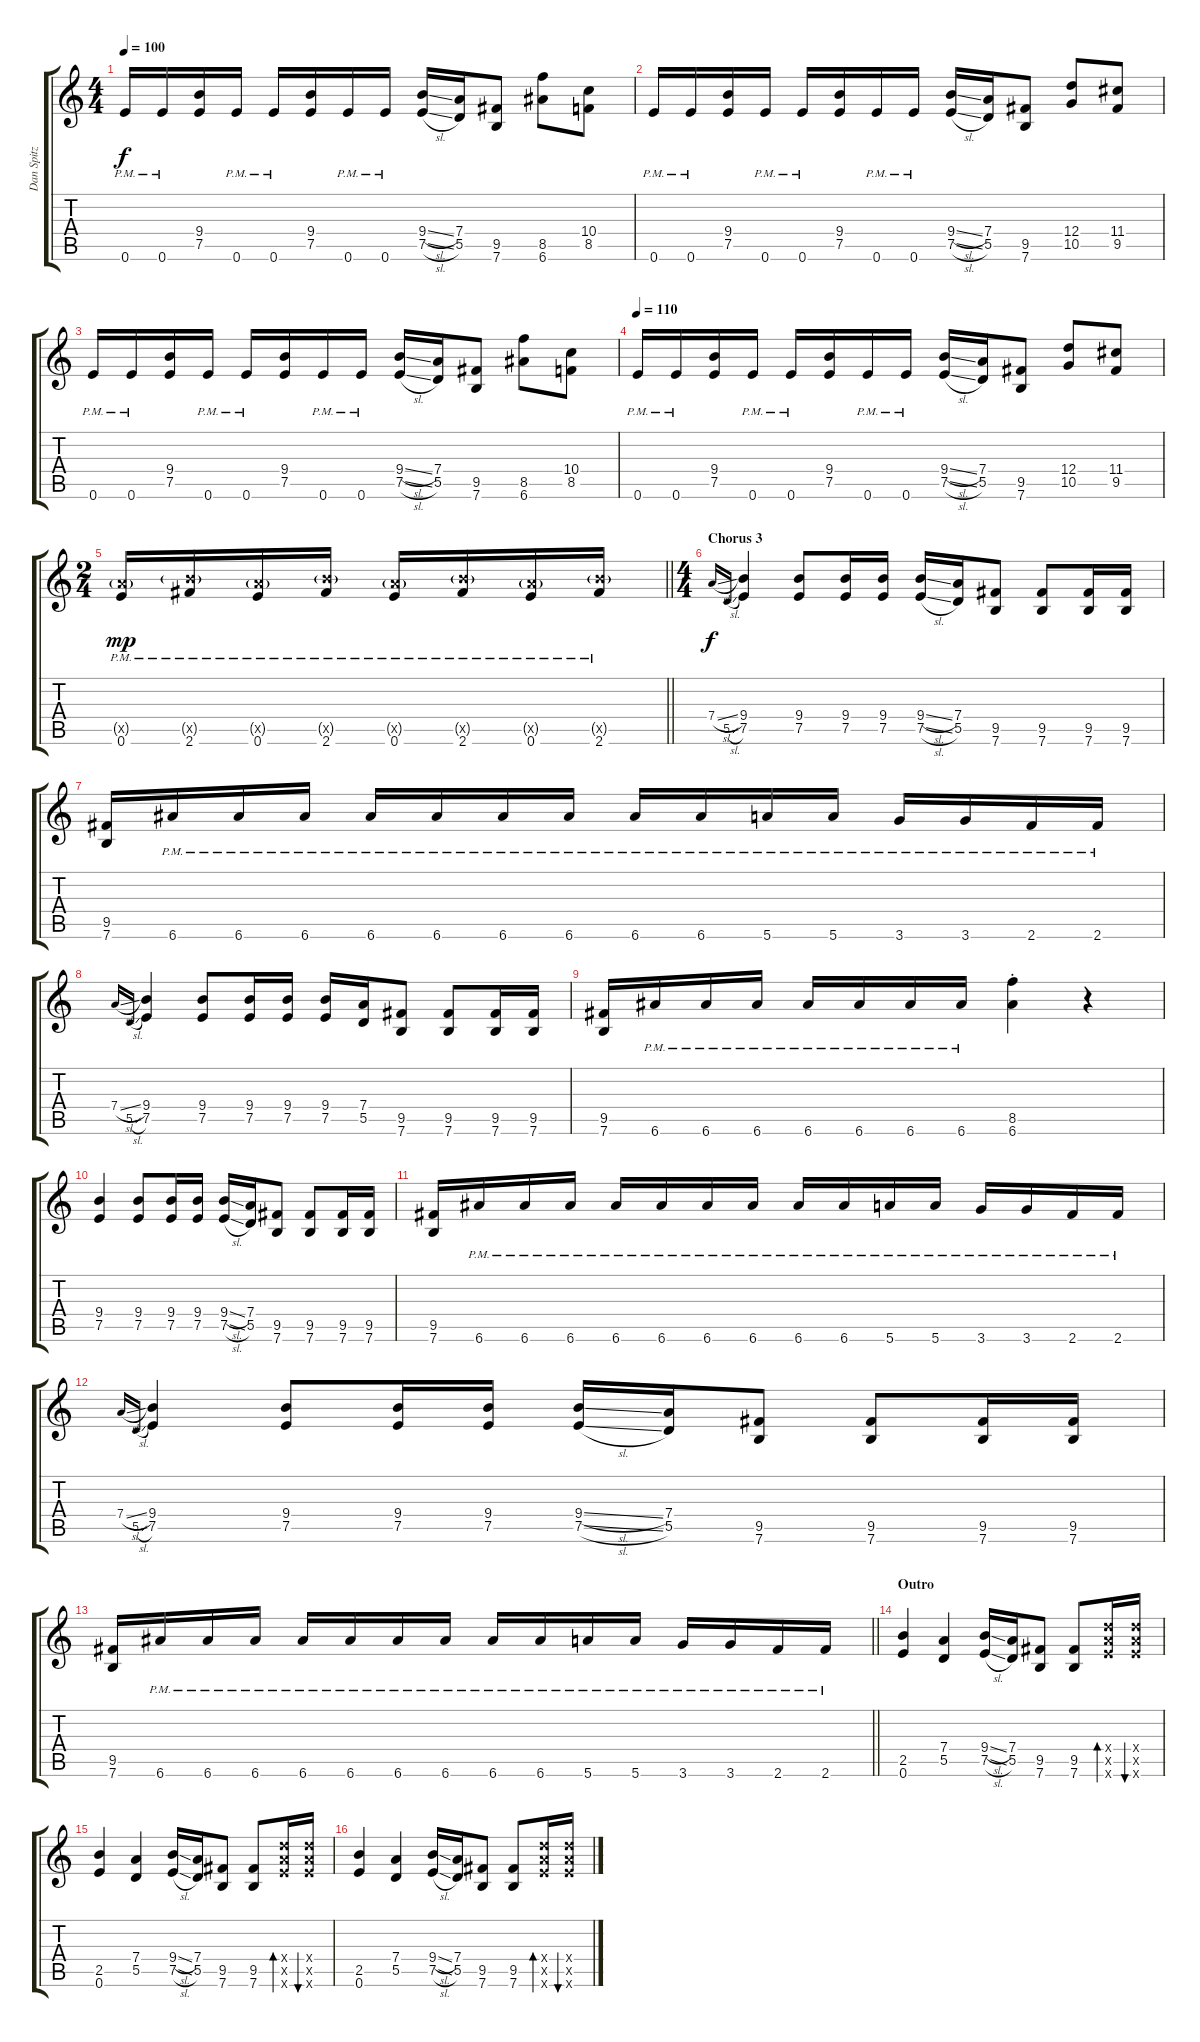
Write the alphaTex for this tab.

\track ("Dan Spitz (Guitar Lead)" "Dan Spitz ") {instrument overdrivenguitar}
\staff {score tabs}
\tuning (E4 B3 G3 D3 A2 E2) {hide}
\ts (4 4)
\tempo 100
\clef g2
\ks c
0.6{pm}.16{ot 8vb dy f} 0.6{pm}.16{ot 8vb} (9.4 7.5).16 0.6{pm}.16{ot 8vb} 0.6{pm}.16{ot 8vb} (9.4 7.5).16 0.6{pm}.16{ot 8vb} 0.6{pm}.16{ot 8vb} (9.4{sl} 7.5{sl}).16 (7.4 5.5).16 (9.5 7.6).8 (8.5 6.6).8{ot 8vb} (10.4 8.5).8 |
0.6{pm}.16{ot 8vb} 0.6{pm}.16{ot 8vb} (9.4 7.5).16 0.6{pm}.16{ot 8vb} 0.6{pm}.16{ot 8vb} (9.4 7.5).16 0.6{pm}.16{ot 8vb} 0.6{pm}.16{ot 8vb} (9.4{sl} 7.5{sl}).16 (7.4 5.5).16 (9.5 7.6).8 (12.4 10.5).8 (11.4 9.5).8 |
0.6{pm}.16{ot 8vb} 0.6{pm}.16{ot 8vb} (9.4 7.5).16 0.6{pm}.16{ot 8vb} 0.6{pm}.16{ot 8vb} (9.4 7.5).16 0.6{pm}.16{ot 8vb} 0.6{pm}.16{ot 8vb} (9.4{sl} 7.5{sl}).16 (7.4 5.5).16 (9.5 7.6).8 (8.5 6.6).8{ot 8vb} (10.4 8.5).8 |
\tempo 110
0.6{pm}.16{ot 8vb} 0.6{pm}.16{ot 8vb} (9.4 7.5).16 0.6{pm}.16{ot 8vb} 0.6{pm}.16{ot 8vb} (9.4 7.5).16 0.6{pm}.16{ot 8vb} 0.6{pm}.16{ot 8vb} (9.4{sl} 7.5{sl}).16 (7.4 5.5).16 (9.5 7.6).8 (12.4 10.5).8 (11.4 9.5).8 |
\ts (2 4)
\barLineRight lightlight
(0.5{g x} 0.6{pm}).16{ot 8vb dy mp} (2.5{g x} 2.6{pm}).16{ot 8vb} (0.5{g x} 0.6{pm}).16{ot 8vb} (2.5{g x} 2.6{pm}).16{ot 8vb} (0.5{g x} 0.6{pm}).16{ot 8vb} (2.5{g x} 2.6{pm}).16{ot 8vb} (0.5{g x} 0.6{pm}).16{ot 8vb} (2.5{g x} 2.6{pm}).16{ot 8vb} |
\ts (4 4)
\section ("" "Chorus 3")
7.4{sl}.16{gr onbeat dy f} 5.5{sl}.16{gr onbeat} (9.4 7.5).4 (9.4 7.5).8 (9.4 7.5).16 (9.4 7.5).16 (9.4{sl} 7.5{sl}).16 (7.4 5.5).16 (9.5 7.6).8 (9.5 7.6).8 (9.5 7.6).16 (9.5 7.6).16 |
(9.5 7.6).16 6.6{pm}.16{ot 8vb} 6.6{pm}.16{ot 8vb} 6.6{pm}.16{ot 8vb} 6.6{pm}.16{ot 8vb} 6.6{pm}.16{ot 8vb} 6.6{pm}.16{ot 8vb} 6.6{pm}.16{ot 8vb} 6.6{pm}.16{ot 8vb} 6.6{pm}.16{ot 8vb} 5.6{pm}.16{ot 8vb} 5.6{pm}.16{ot 8vb} 3.6{pm}.16{ot 8vb} 3.6{pm}.16{ot 8vb} 2.6{pm}.16{ot 8vb} 2.6{pm}.16{ot 8vb} |
7.4{sl}.16{gr onbeat} 5.5{sl}.16{gr onbeat} (9.4 7.5).4 (9.4 7.5).8 (9.4 7.5).16 (9.4 7.5).16 (9.4 7.5).16 (7.4 5.5).16 (9.5 7.6).8 (9.5 7.6).8 (9.5 7.6).16 (9.5 7.6).16 |
(9.5 7.6).16 6.6{pm}.16{ot 8vb} 6.6{pm}.16{ot 8vb} 6.6{pm}.16{ot 8vb} 6.6{pm}.16{ot 8vb} 6.6{pm}.16{ot 8vb} 6.6{pm}.16{ot 8vb} 6.6{pm}.16{ot 8vb} (8.5{st} 6.6{st}).4{ot 8vb} r.4 |
(9.4 7.5).4 (9.4 7.5).8 (9.4 7.5).16 (9.4 7.5).16 (9.4{sl} 7.5{sl}).16 (7.4 5.5).16 (9.5 7.6).8 (9.5 7.6).8 (9.5 7.6).16 (9.5 7.6).16 |
(9.5 7.6).16 6.6{pm}.16{ot 8vb} 6.6{pm}.16{ot 8vb} 6.6{pm}.16{ot 8vb} 6.6{pm}.16{ot 8vb} 6.6{pm}.16{ot 8vb} 6.6{pm}.16{ot 8vb} 6.6{pm}.16{ot 8vb} 6.6{pm}.16{ot 8vb} 6.6{pm}.16{ot 8vb} 5.6{pm}.16{ot 8vb} 5.6{pm}.16{ot 8vb} 3.6{pm}.16{ot 8vb} 3.6{pm}.16{ot 8vb} 2.6{pm}.16{ot 8vb} 2.6{pm}.16{ot 8vb} |
7.4{sl}.16{gr onbeat} 5.5{sl}.16{gr onbeat} (9.4 7.5).4 (9.4 7.5).8 (9.4 7.5).16 (9.4 7.5).16 (9.4{sl} 7.5{sl}).16 (7.4 5.5).16 (9.5 7.6).8 (9.5 7.6).8 (9.5 7.6).16 (9.5 7.6).16 |
\barLineRight lightlight
(9.5 7.6).16 6.6{pm}.16{ot 8vb} 6.6{pm}.16{ot 8vb} 6.6{pm}.16{ot 8vb} 6.6{pm}.16{ot 8vb} 6.6{pm}.16{ot 8vb} 6.6{pm}.16{ot 8vb} 6.6{pm}.16{ot 8vb} 6.6{pm}.16{ot 8vb} 6.6{pm}.16{ot 8vb} 5.6{pm}.16{ot 8vb} 5.6{pm}.16{ot 8vb} 3.6{pm}.16{ot 8vb} 3.6{pm}.16{ot 8vb} 2.6{pm}.16{ot 8vb} 2.6{pm}.16{ot 8vb} |
\section ("" "Outro")
(2.5 0.6).4{ot 8vb} (7.4 5.5).4 (9.4{sl} 7.5{sl}).16 (7.4 5.5).16 (9.5 7.6).8 (9.5 7.6).8 (0.4{x} 0.5{x} 0.6{x}).16{bd 120 ot 8vb} (0.4{x} 0.5{x} 0.6{x}).16{bu 120 ot 8vb} |
(2.5 0.6).4{ot 8vb} (7.4 5.5).4 (9.4{sl} 7.5{sl}).16 (7.4 5.5).16 (9.5 7.6).8 (9.5 7.6).8 (0.4{x} 0.5{x} 0.6{x}).16{bd 120 ot 8vb} (0.4{x} 0.5{x} 0.6{x}).16{bu 120 ot 8vb} |
(2.5 0.6).4{ot 8vb} (7.4 5.5).4 (9.4{sl} 7.5{sl}).16 (7.4 5.5).16 (9.5 7.6).8 (9.5 7.6).8 (0.4{x} 0.5{x} 0.6{x}).16{bd 120 ot 8vb} (0.4{x} 0.5{x} 0.6{x}).16{bu 120 ot 8vb}
